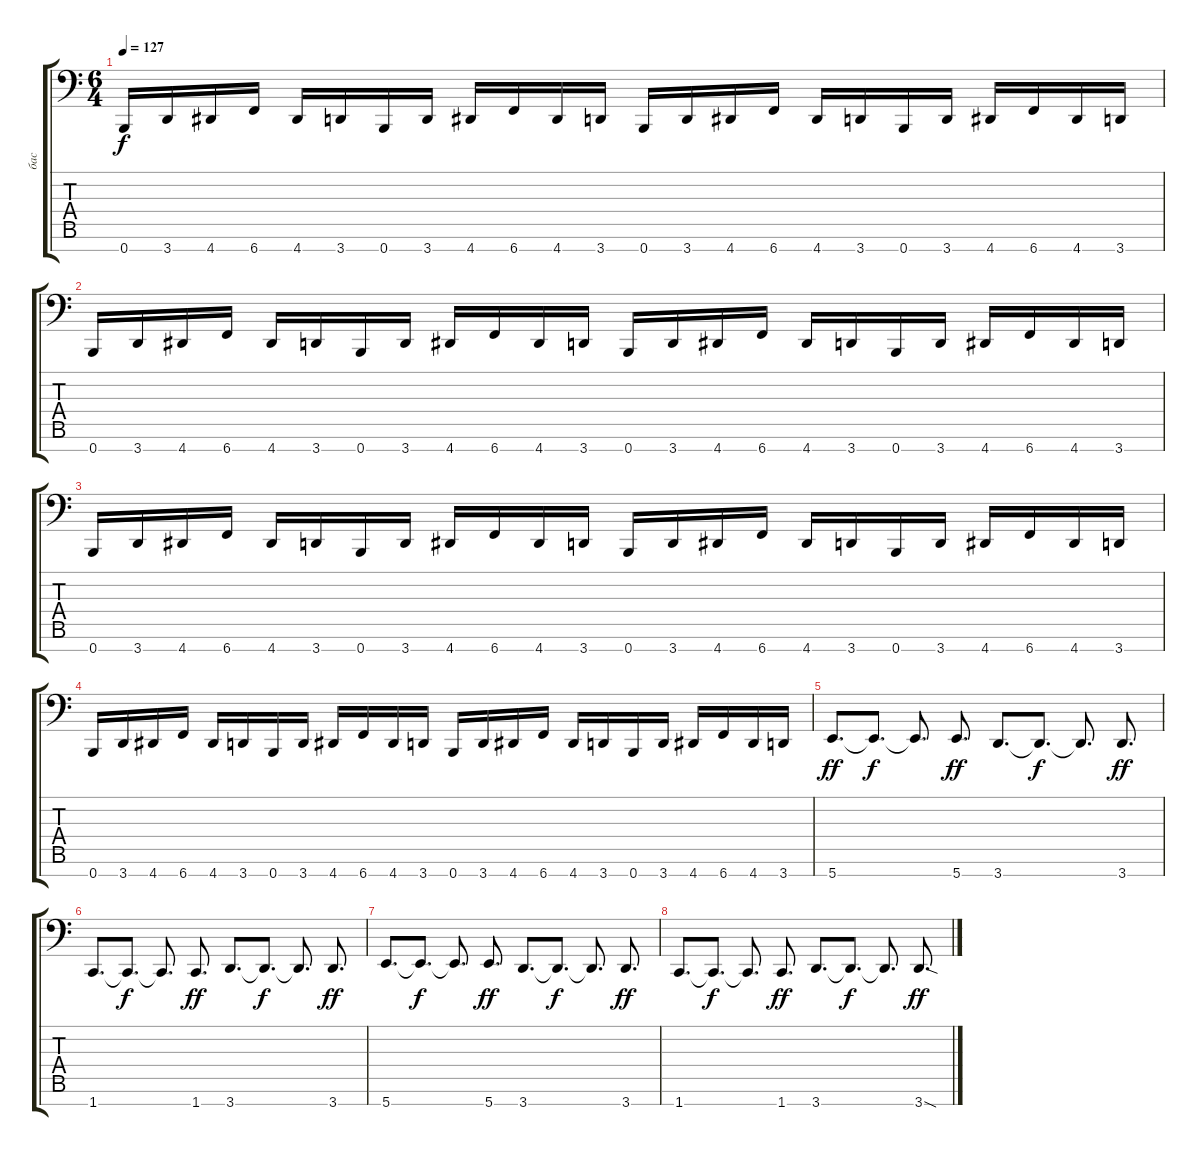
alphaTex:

\track ("бас" "бас") {instrument electricbassfinger}
\staff {score tabs}
\tuning (E3 B2 G2 D2 A1 E1 B0) {hide}
\ts (6 4)
\tempo 127
\clef f4
\ks c
0.7.16{dy f} 3.7.16 4.7.16 6.7.16 4.7.16 3.7.16 0.7.16 3.7.16 4.7.16 6.7.16 4.7.16 3.7.16 0.7.16 3.7.16 4.7.16 6.7.16 4.7.16 3.7.16 0.7.16 3.7.16 4.7.16 6.7.16 4.7.16 3.7.16 |
0.7.16 3.7.16 4.7.16 6.7.16 4.7.16 3.7.16 0.7.16 3.7.16 4.7.16 6.7.16 4.7.16 3.7.16 0.7.16 3.7.16 4.7.16 6.7.16 4.7.16 3.7.16 0.7.16 3.7.16 4.7.16 6.7.16 4.7.16 3.7.16 |
0.7.16 3.7.16 4.7.16 6.7.16 4.7.16 3.7.16 0.7.16 3.7.16 4.7.16 6.7.16 4.7.16 3.7.16 0.7.16 3.7.16 4.7.16 6.7.16 4.7.16 3.7.16 0.7.16 3.7.16 4.7.16 6.7.16 4.7.16 3.7.16 |
0.7.16 3.7.16 4.7.16 6.7.16 4.7.16 3.7.16 0.7.16 3.7.16 4.7.16 6.7.16 4.7.16 3.7.16 0.7.16 3.7.16 4.7.16 6.7.16 4.7.16 3.7.16 0.7.16 3.7.16 4.7.16 6.7.16 4.7.16 3.7.16 |
5.7.8{d dy ff} 5.7{t}.8{d dy f} 5.7{t}.8{d} 5.7.8{d dy ff} 3.7.8{d} 3.7{t}.8{d dy f} 3.7{t}.8{d} 3.7.8{d dy ff} |
1.7.8{d} 1.7{t}.8{d dy f} 1.7{t}.8{d} 1.7.8{d dy ff} 3.7.8{d} 3.7{t}.8{d dy f} 3.7{t}.8{d} 3.7.8{d dy ff} |
5.7.8{d} 5.7{t}.8{d dy f} 5.7{t}.8{d} 5.7.8{d dy ff} 3.7.8{d} 3.7{t}.8{d dy f} 3.7{t}.8{d} 3.7.8{d dy ff} |
1.7.8{d} 1.7{t}.8{d dy f} 1.7{t}.8{d} 1.7.8{d dy ff} 3.7.8{d} 3.7{t}.8{d dy f} 3.7{t}.8{d} 3.7{sod}.8{d dy ff}
